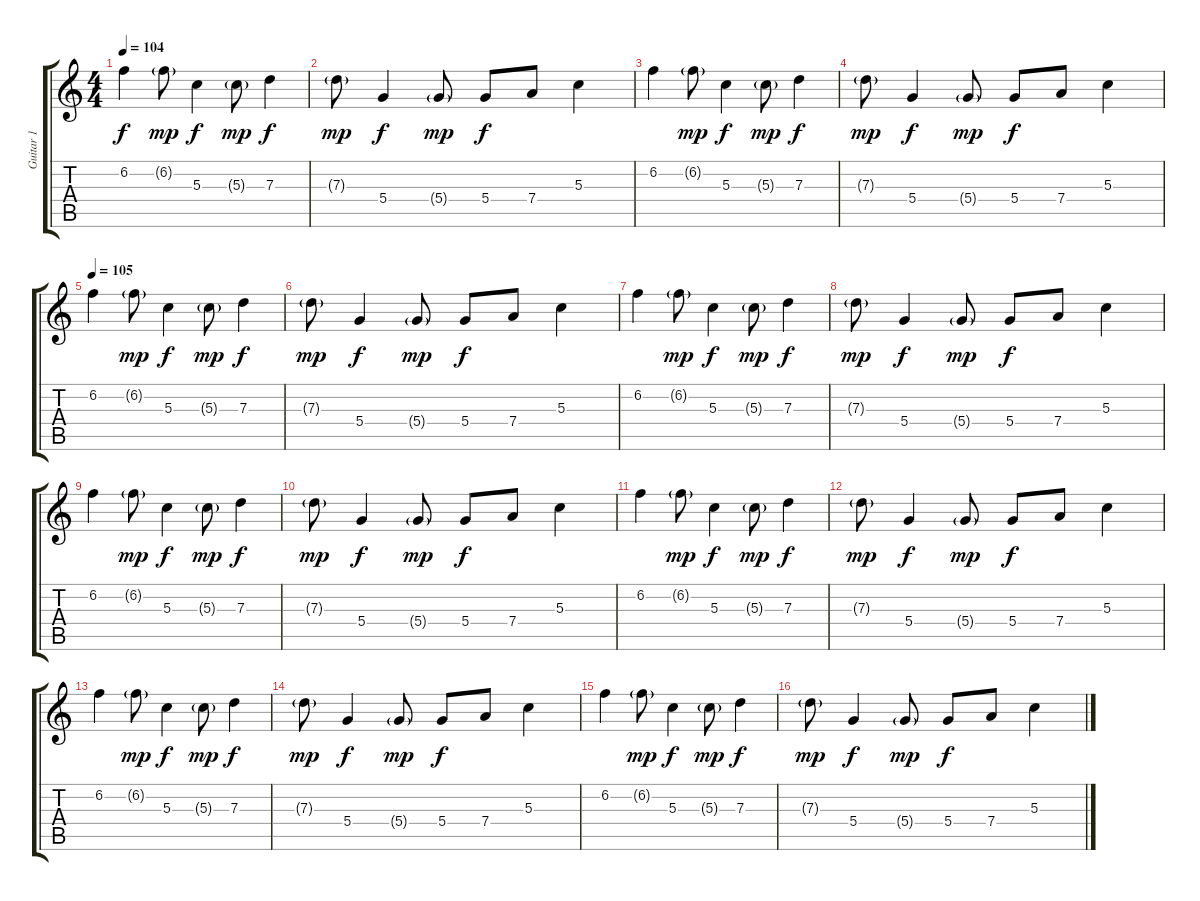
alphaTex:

\track ("Guitar 1" "Guitar 1") {instrument electricguitarjazz}
\staff {score tabs}
\tuning (E4 B3 G3 D3 A2 E2) {hide}
\ts (4 4)
\tempo 104
\clef g2
\ks c
6.2.4{dy f} 6.2{g}.8{dy mp} 5.3.4{dy f} 5.3{g}.8{dy mp} 7.3.4{dy f} |
7.3{g}.8{dy mp} 5.4.4{dy f} 5.4{g}.8{dy mp} 5.4.8{dy f} 7.4.8 5.3.4 |
6.2.4 6.2{g}.8{dy mp} 5.3.4{dy f} 5.3{g}.8{dy mp} 7.3.4{dy f} |
7.3{g}.8{dy mp} 5.4.4{dy f} 5.4{g}.8{dy mp} 5.4.8{dy f} 7.4.8 5.3.4 |
\tempo 105
6.2.4 6.2{g}.8{dy mp} 5.3.4{dy f} 5.3{g}.8{dy mp} 7.3.4{dy f} |
7.3{g}.8{dy mp} 5.4.4{dy f} 5.4{g}.8{dy mp} 5.4.8{dy f} 7.4.8 5.3.4 |
6.2.4 6.2{g}.8{dy mp} 5.3.4{dy f} 5.3{g}.8{dy mp} 7.3.4{dy f} |
7.3{g}.8{dy mp} 5.4.4{dy f} 5.4{g}.8{dy mp} 5.4.8{dy f} 7.4.8 5.3.4 |
6.2.4 6.2{g}.8{dy mp} 5.3.4{dy f} 5.3{g}.8{dy mp} 7.3.4{dy f} |
7.3{g}.8{dy mp} 5.4.4{dy f} 5.4{g}.8{dy mp} 5.4.8{dy f} 7.4.8 5.3.4 |
6.2.4 6.2{g}.8{dy mp} 5.3.4{dy f} 5.3{g}.8{dy mp} 7.3.4{dy f} |
7.3{g}.8{dy mp} 5.4.4{dy f} 5.4{g}.8{dy mp} 5.4.8{dy f} 7.4.8 5.3.4 |
6.2.4 6.2{g}.8{dy mp} 5.3.4{dy f} 5.3{g}.8{dy mp} 7.3.4{dy f} |
7.3{g}.8{dy mp} 5.4.4{dy f} 5.4{g}.8{dy mp} 5.4.8{dy f} 7.4.8 5.3.4 |
6.2.4 6.2{g}.8{dy mp} 5.3.4{dy f} 5.3{g}.8{dy mp} 7.3.4{dy f} |
7.3{g}.8{dy mp} 5.4.4{dy f} 5.4{g}.8{dy mp} 5.4.8{dy f} 7.4.8 5.3.4
